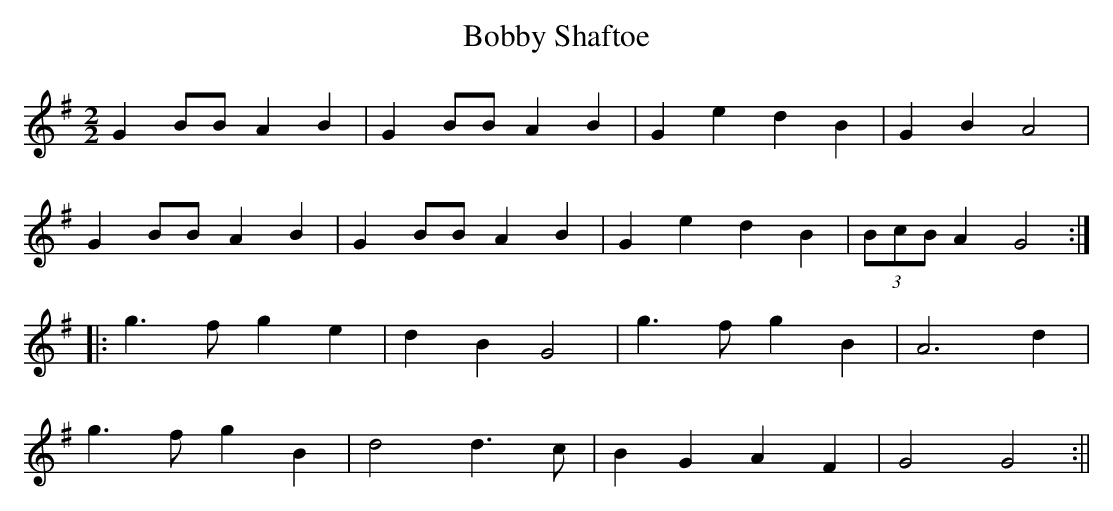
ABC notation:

X:1
T:Bobby Shaftoe
M:2/2
L:1/8
K:G
G2 BB A2 B2|G2 BB A2 B2|G2 e2 d2 B2|G2 B2 A4|
G2 BB A2 B2|G2 BB A2 B2|G2 e2 d2 B2|(3BcB A2 G4:|
|:g3 f g2 e2|d2 B2 G4|g3 f g2 B2|A6 d2|
g3 f g2 B2|d4 d3 c|B2 G2 A2 F2|G4 G4:||
